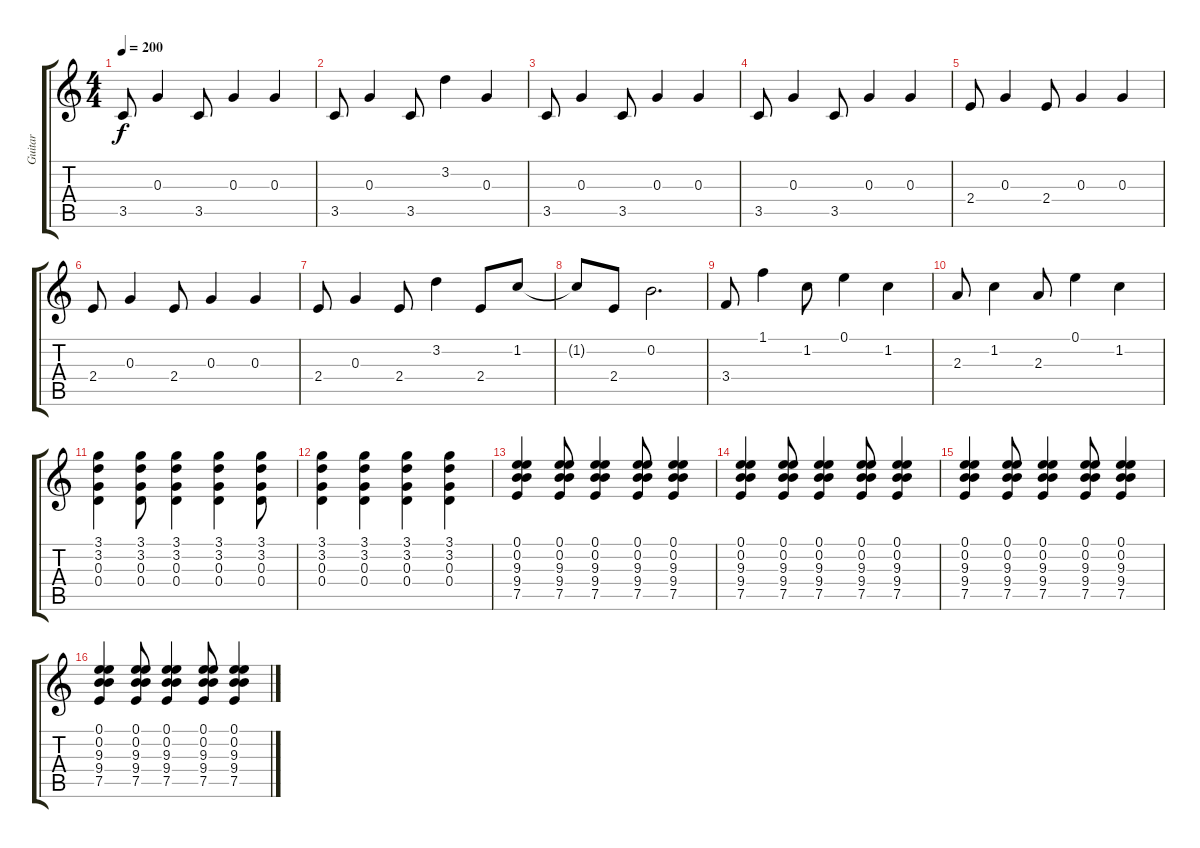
\track ("Guitar" "Guitar") {instrument electricguitarjazz}
\staff {score tabs}
\tuning (E4 B3 G3 D3 A2 E2) {hide}
\ts (4 4)
\tempo 200
\clef g2
\ks c
3.5.8{dy f} 0.3.4 3.5.8 0.3.4 0.3.4 |
3.5.8 0.3.4 3.5.8 3.2.4 0.3.4 |
3.5.8 0.3.4 3.5.8 0.3.4 0.3.4 |
3.5.8 0.3.4 3.5.8 0.3.4 0.3.4 |
2.4.8 0.3.4 2.4.8 0.3.4 0.3.4 |
2.4.8 0.3.4 2.4.8 0.3.4 0.3.4 |
2.4.8 0.3.4 2.4.8 3.2.4 2.4.8 1.2.8 |
1.2{t}.8 2.4.8 0.2.2{d} |
3.4.8 1.1.4 1.2.8 0.1.4 1.2.4 |
2.3.8 1.2.4 2.3.8 0.1.4 1.2.4 |
(3.1 3.2 0.3 0.4).4 (3.1 3.2 0.3 0.4).8 (3.1 3.2 0.3 0.4).4 (3.1 3.2 0.3 0.4).4 (3.1 3.2 0.3 0.4).8 |
(3.1 3.2 0.3 0.4).4 (3.1 3.2 0.3 0.4).4 (3.1 3.2 0.3 0.4).4 (3.1 3.2 0.3 0.4).4 |
(0.1 0.2 9.3 9.4 7.5).4 (0.1 0.2 9.3 9.4 7.5).8 (0.1 0.2 9.3 9.4 7.5).4 (0.1 0.2 9.3 9.4 7.5).8 (0.1 0.2 9.3 9.4 7.5).4 |
(0.1 0.2 9.3 9.4 7.5).4 (0.1 0.2 9.3 9.4 7.5).8 (0.1 0.2 9.3 9.4 7.5).4 (0.1 0.2 9.3 9.4 7.5).8 (0.1 0.2 9.3 9.4 7.5).4 |
(0.1 0.2 9.3 9.4 7.5).4 (0.1 0.2 9.3 9.4 7.5).8 (0.1 0.2 9.3 9.4 7.5).4 (0.1 0.2 9.3 9.4 7.5).8 (0.1 0.2 9.3 9.4 7.5).4 |
(0.1 0.2 9.3 9.4 7.5).4 (0.1 0.2 9.3 9.4 7.5).8 (0.1 0.2 9.3 9.4 7.5).4 (0.1 0.2 9.3 9.4 7.5).8 (0.1 0.2 9.3 9.4 7.5).4
